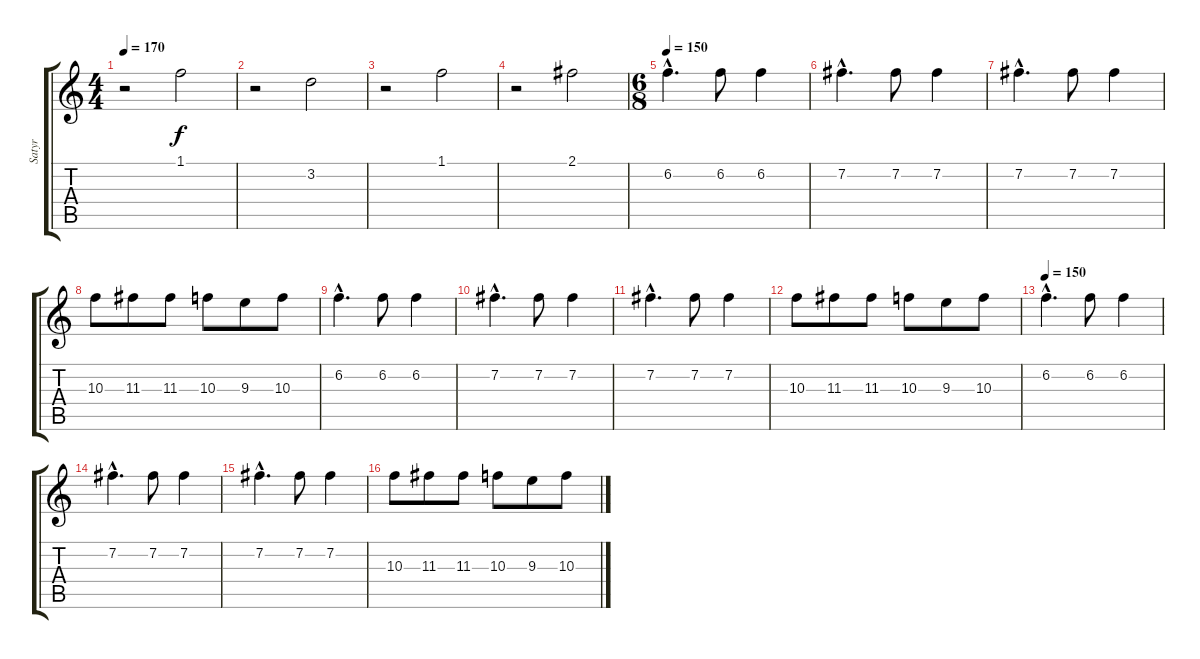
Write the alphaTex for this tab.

\track ("Satyr" "Satyr") {instrument overdrivenguitar}
\staff {score tabs}
\tuning (E4 B3 G3 D3 A2 E2) {hide}
\ts (4 4)
\tempo 170
\clef g2
\ks c
r.2{dy f} 1.1.2 |
r.2 3.2.2 |
r.2 1.1.2 |
r.2 2.1.2 |
\ts (6 8)
\tempo 150
6.2{hac}.4{d} 6.2.8 6.2.4 |
7.2{hac}.4{d} 7.2.8 7.2.4 |
7.2{hac}.4{d} 7.2.8 7.2.4 |
10.3.8 11.3.8 11.3.8 10.3.8 9.3.8 10.3.8 |
6.2{hac}.4{d} 6.2.8 6.2.4 |
7.2{hac}.4{d} 7.2.8 7.2.4 |
7.2{hac}.4{d} 7.2.8 7.2.4 |
10.3.8 11.3.8 11.3.8 10.3.8 9.3.8 10.3.8 |
\tempo 150
6.2{hac}.4{d} 6.2.8 6.2.4 |
7.2{hac}.4{d} 7.2.8 7.2.4 |
7.2{hac}.4{d} 7.2.8 7.2.4 |
10.3.8 11.3.8 11.3.8 10.3.8 9.3.8 10.3.8
